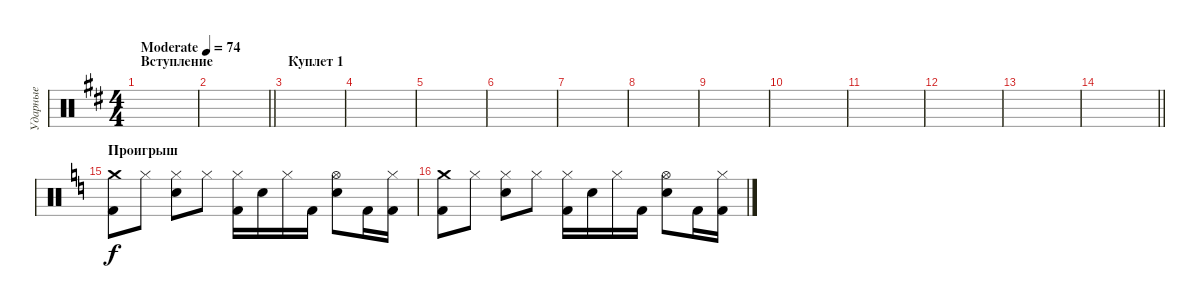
\track ("Ударные" "Ударные") {instrument percussion}
\staff {score}
\articulation defaults
\ts (4 4)
\section ("" "Вступление")
\tempo (74 "Moderate")
\clef neutral
\ks bminor
|
\barLineRight lightlight
|
\section ("" "Куплет 1")
|
|
|
|
|
|
|
|
|
|
|
\barLineRight lightlight
|
\section ("" "Проигрыш")
\ks c
("Kick (hit) 2" "Crash medium (hit)").8 "Hi-Hat (closed)".8 ("Snare (hit) 2" "Hi-Hat (closed)").8 "Hi-Hat (closed)".8 ("Kick (hit) 2" "Hi-Hat (closed)").16 "Snare (hit) 2".16 "Hi-Hat (closed)".16 "Kick (hit) 2".16 ("Snare (hit) 2" "Hi-Hat (open)").8 "Kick (hit) 2".16 ("Kick (hit) 2" "Hi-Hat (closed)").16 |
("Kick (hit) 2" "Crash medium (hit)").8 "Hi-Hat (closed)".8 ("Snare (hit) 2" "Hi-Hat (closed)").8 "Hi-Hat (closed)".8 ("Kick (hit) 2" "Hi-Hat (closed)").16 "Snare (hit) 2".16 "Hi-Hat (closed)".16 "Kick (hit) 2".16 ("Snare (hit) 2" "Hi-Hat (open)").8 "Kick (hit) 2".16 ("Kick (hit) 2" "Hi-Hat (closed)").16
